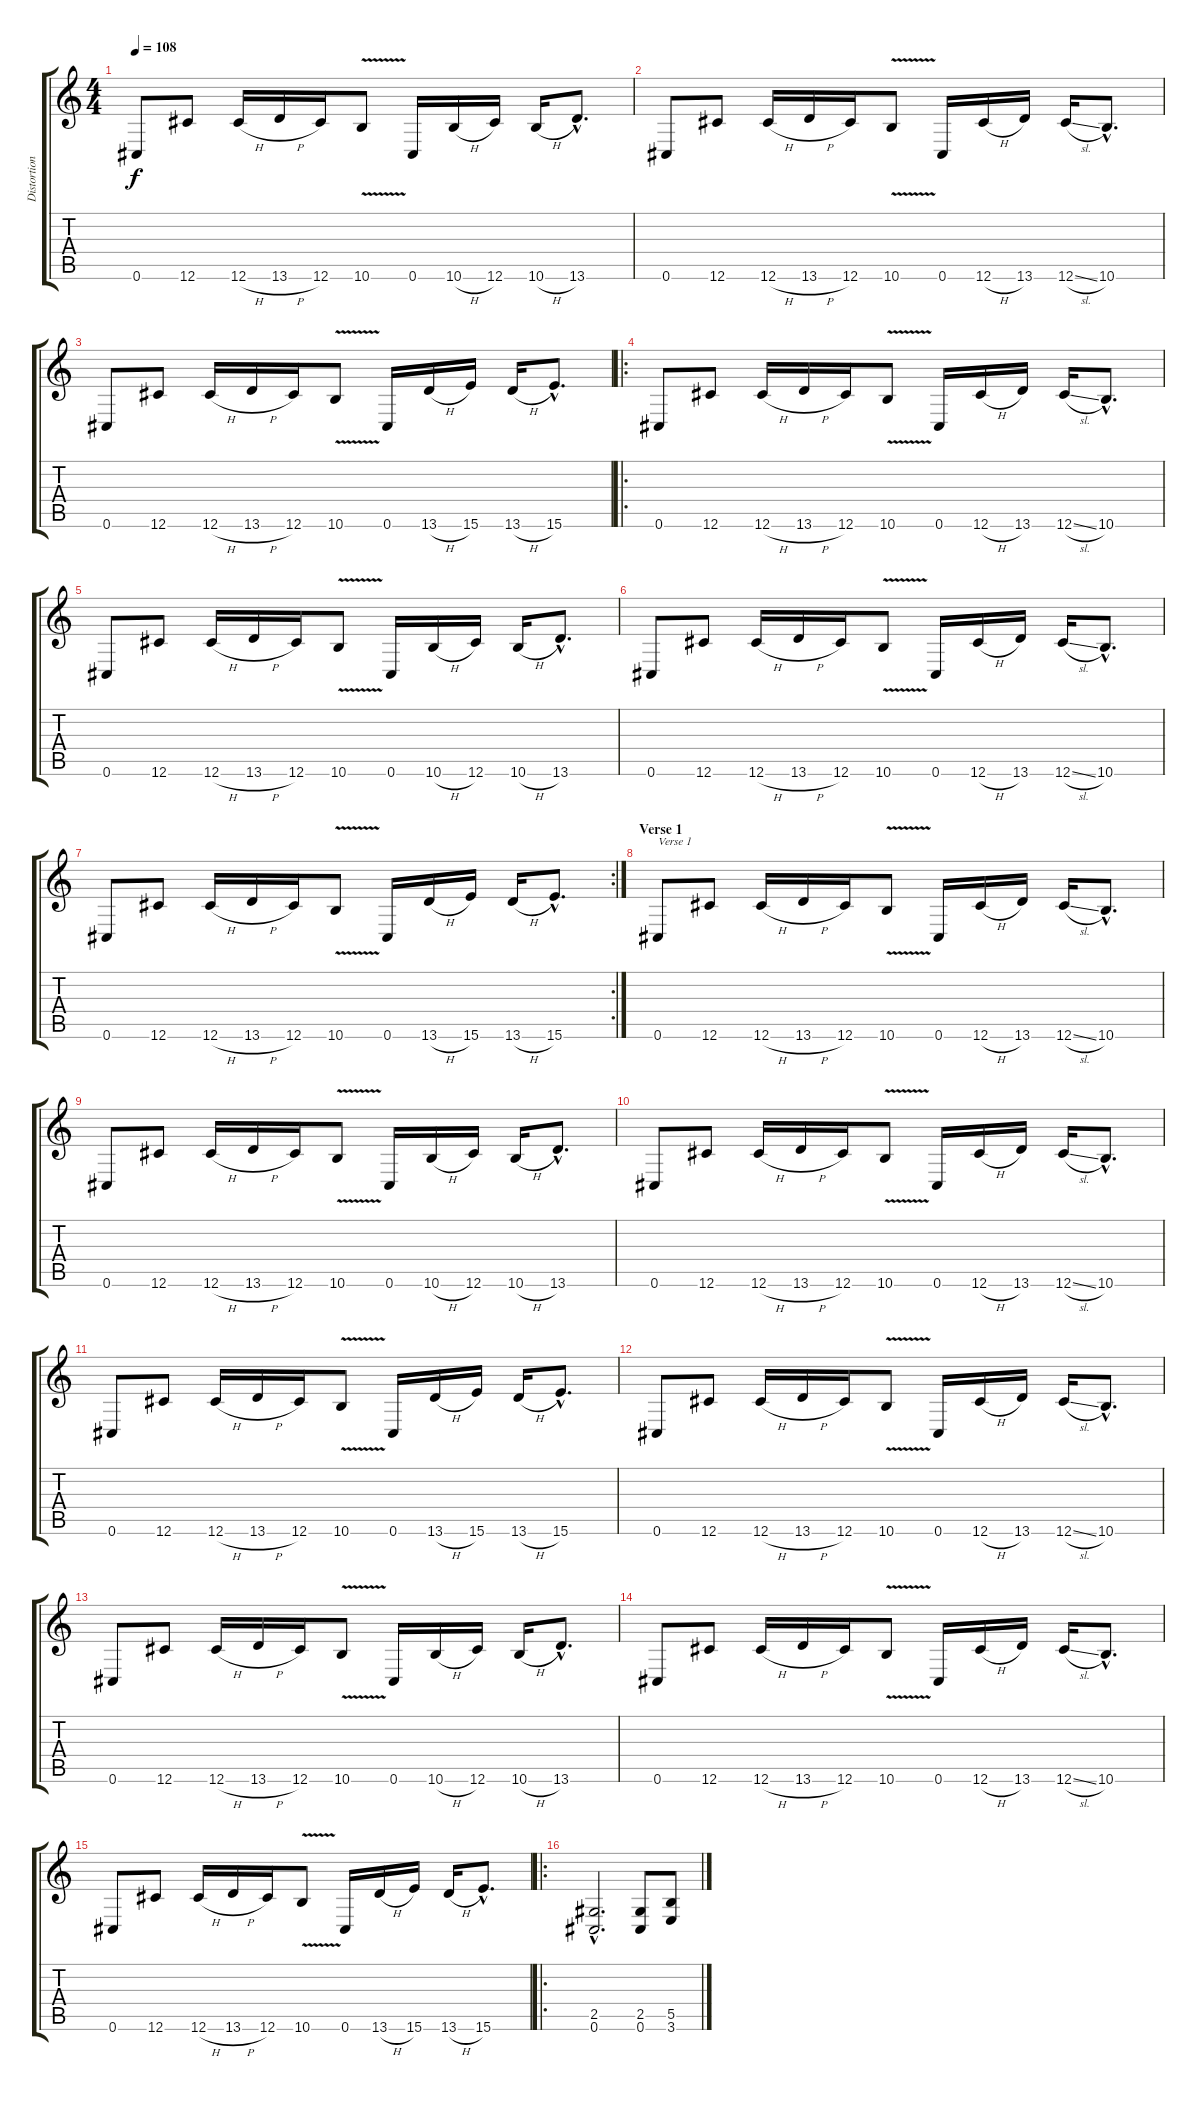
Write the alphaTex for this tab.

\track ("Distortion Guitar 1" "Distortion") {instrument distortionguitar}
\staff {score tabs}
\tuning (Db4 Ab3 E3 B2 Gb2 Db2) {hide}
\ts (4 4)
\tempo 108
\clef g2
\ks c
0.6.8{dy f} 12.6.8 12.6{h}.16 13.6{h}.16 12.6.16 10.6{v}.8 0.6.16 10.6{h}.16 12.6.16 10.6{h}.16 13.6{hac}.8{d} |
0.6.8 12.6.8 12.6{h}.16 13.6{h}.16 12.6.16 10.6{v}.8 0.6.16 12.6{h}.16 13.6.16 12.6{sl}.16 10.6{hac}.8{d} |
0.6.8 12.6.8 12.6{h}.16 13.6{h}.16 12.6.16 10.6{v}.8 0.6.16 13.6{h}.16 15.6.16 13.6{h}.16 15.6{hac}.8{d} |
\ro
0.6.8 12.6.8 12.6{h}.16 13.6{h}.16 12.6.16 10.6{v}.8 0.6.16 12.6{h}.16 13.6.16 12.6{sl}.16 10.6{hac}.8{d} |
0.6.8 12.6.8 12.6{h}.16 13.6{h}.16 12.6.16 10.6{v}.8 0.6.16 10.6{h}.16 12.6.16 10.6{h}.16 13.6{hac}.8{d} |
0.6.8 12.6.8 12.6{h}.16 13.6{h}.16 12.6.16 10.6{v}.8 0.6.16 12.6{h}.16 13.6.16 12.6{sl}.16 10.6{hac}.8{d} |
\rc 2
0.6.8 12.6.8 12.6{h}.16 13.6{h}.16 12.6.16 10.6{v}.8 0.6.16 13.6{h}.16 15.6.16 13.6{h}.16 15.6{hac}.8{d} |
\section ("" "Verse 1")
0.6.8{txt "Verse 1"} 12.6.8 12.6{h}.16 13.6{h}.16 12.6.16 10.6{v}.8 0.6.16 12.6{h}.16 13.6.16 12.6{sl}.16 10.6{hac}.8{d} |
0.6.8 12.6.8 12.6{h}.16 13.6{h}.16 12.6.16 10.6{v}.8 0.6.16 10.6{h}.16 12.6.16 10.6{h}.16 13.6{hac}.8{d} |
0.6.8 12.6.8 12.6{h}.16 13.6{h}.16 12.6.16 10.6{v}.8 0.6.16 12.6{h}.16 13.6.16 12.6{sl}.16 10.6{hac}.8{d} |
0.6.8 12.6.8 12.6{h}.16 13.6{h}.16 12.6.16 10.6{v}.8 0.6.16 13.6{h}.16 15.6.16 13.6{h}.16 15.6{hac}.8{d} |
0.6.8 12.6.8 12.6{h}.16 13.6{h}.16 12.6.16 10.6{v}.8 0.6.16 12.6{h}.16 13.6.16 12.6{sl}.16 10.6{hac}.8{d} |
0.6.8 12.6.8 12.6{h}.16 13.6{h}.16 12.6.16 10.6{v}.8 0.6.16 10.6{h}.16 12.6.16 10.6{h}.16 13.6{hac}.8{d} |
0.6.8 12.6.8 12.6{h}.16 13.6{h}.16 12.6.16 10.6{v}.8 0.6.16 12.6{h}.16 13.6.16 12.6{sl}.16 10.6{hac}.8{d} |
0.6.8 12.6.8 12.6{h}.16 13.6{h}.16 12.6.16 10.6{v}.8 0.6.16 13.6{h}.16 15.6.16 13.6{h}.16 15.6{hac}.8{d} |
\ro
(2.5{hac} 0.6{hac}).2{d} (2.5 0.6).8 (5.5 3.6).8
